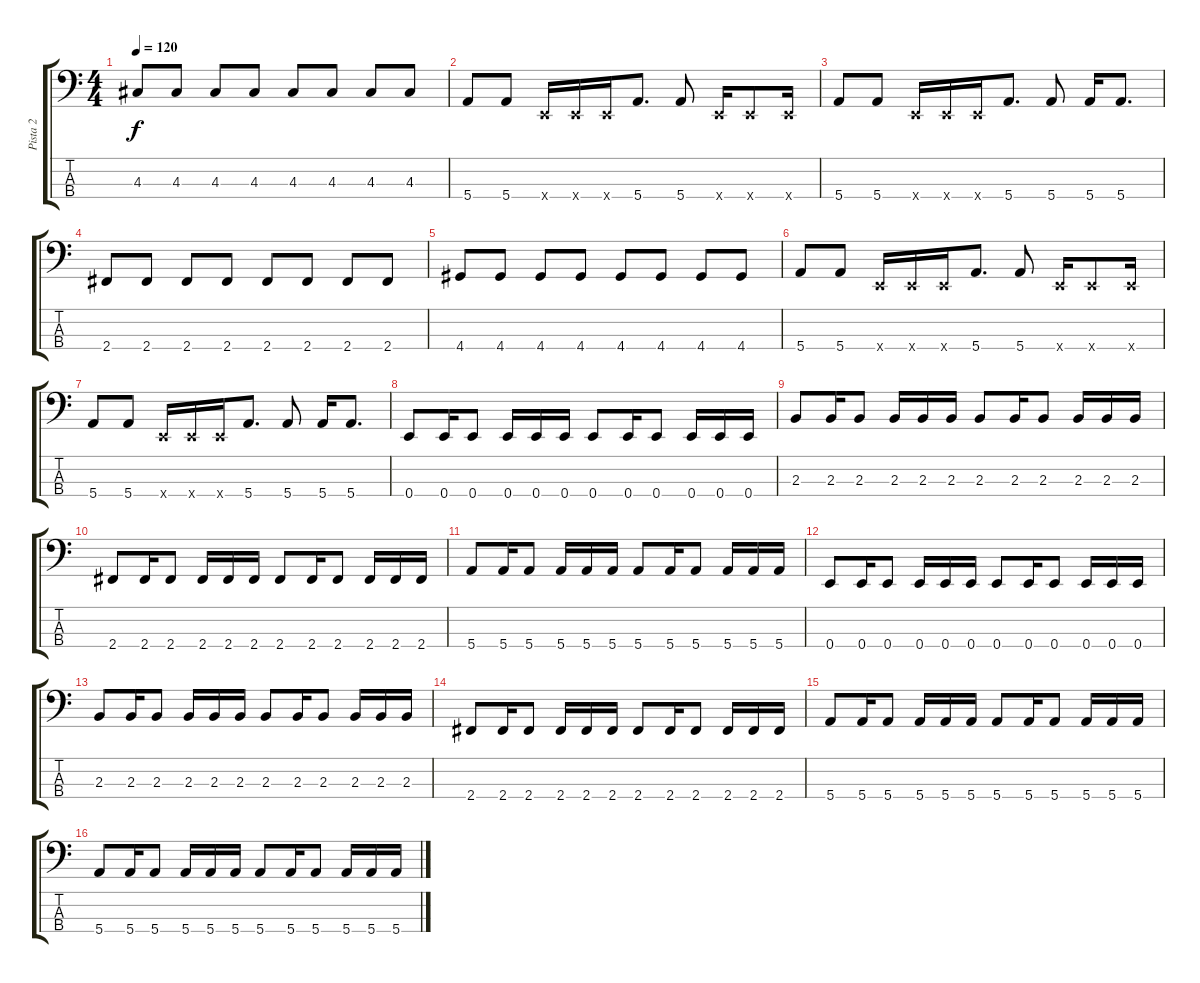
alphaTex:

\track ("Pista 2" "Pista 2") {instrument slapbass1}
\staff {score tabs}
\tuning (G2 D2 A1 E1) {hide}
\ts (4 4)
\tempo 120
\clef f4
\ks c
4.3.8{dy f} 4.3.8 4.3.8 4.3.8 4.3.8 4.3.8 4.3.8 4.3.8 |
5.4.8 5.4.8 0.4{x}.16 0.4{x}.16 0.4{x}.16 5.4.8{d} 5.4.8 0.4{x}.16 0.4{x}.8 0.4{x}.16 |
5.4.8 5.4.8 0.4{x}.16 0.4{x}.16 0.4{x}.16 5.4.8{d} 5.4.8 5.4.16 5.4.8{d} |
2.4.8 2.4.8 2.4.8 2.4.8 2.4.8 2.4.8 2.4.8 2.4.8 |
4.4.8 4.4.8 4.4.8 4.4.8 4.4.8 4.4.8 4.4.8 4.4.8 |
5.4.8 5.4.8 0.4{x}.16 0.4{x}.16 0.4{x}.16 5.4.8{d} 5.4.8 0.4{x}.16 0.4{x}.8 0.4{x}.16 |
5.4.8 5.4.8 0.4{x}.16 0.4{x}.16 0.4{x}.16 5.4.8{d} 5.4.8 5.4.16 5.4.8{d} |
0.4.8 0.4.16 0.4.8 0.4.16 0.4.16 0.4.16 0.4.8 0.4.16 0.4.8 0.4.16 0.4.16 0.4.16 |
2.3.8 2.3.16 2.3.8 2.3.16 2.3.16 2.3.16 2.3.8 2.3.16 2.3.8 2.3.16 2.3.16 2.3.16 |
2.4.8 2.4.16 2.4.8 2.4.16 2.4.16 2.4.16 2.4.8 2.4.16 2.4.8 2.4.16 2.4.16 2.4.16 |
5.4.8 5.4.16 5.4.8 5.4.16 5.4.16 5.4.16 5.4.8 5.4.16 5.4.8 5.4.16 5.4.16 5.4.16 |
0.4.8 0.4.16 0.4.8 0.4.16 0.4.16 0.4.16 0.4.8 0.4.16 0.4.8 0.4.16 0.4.16 0.4.16 |
2.3.8 2.3.16 2.3.8 2.3.16 2.3.16 2.3.16 2.3.8 2.3.16 2.3.8 2.3.16 2.3.16 2.3.16 |
2.4.8 2.4.16 2.4.8 2.4.16 2.4.16 2.4.16 2.4.8 2.4.16 2.4.8 2.4.16 2.4.16 2.4.16 |
5.4.8 5.4.16 5.4.8 5.4.16 5.4.16 5.4.16 5.4.8 5.4.16 5.4.8 5.4.16 5.4.16 5.4.16 |
5.4.8 5.4.16 5.4.8 5.4.16 5.4.16 5.4.16 5.4.8 5.4.16 5.4.8 5.4.16 5.4.16 5.4.16
